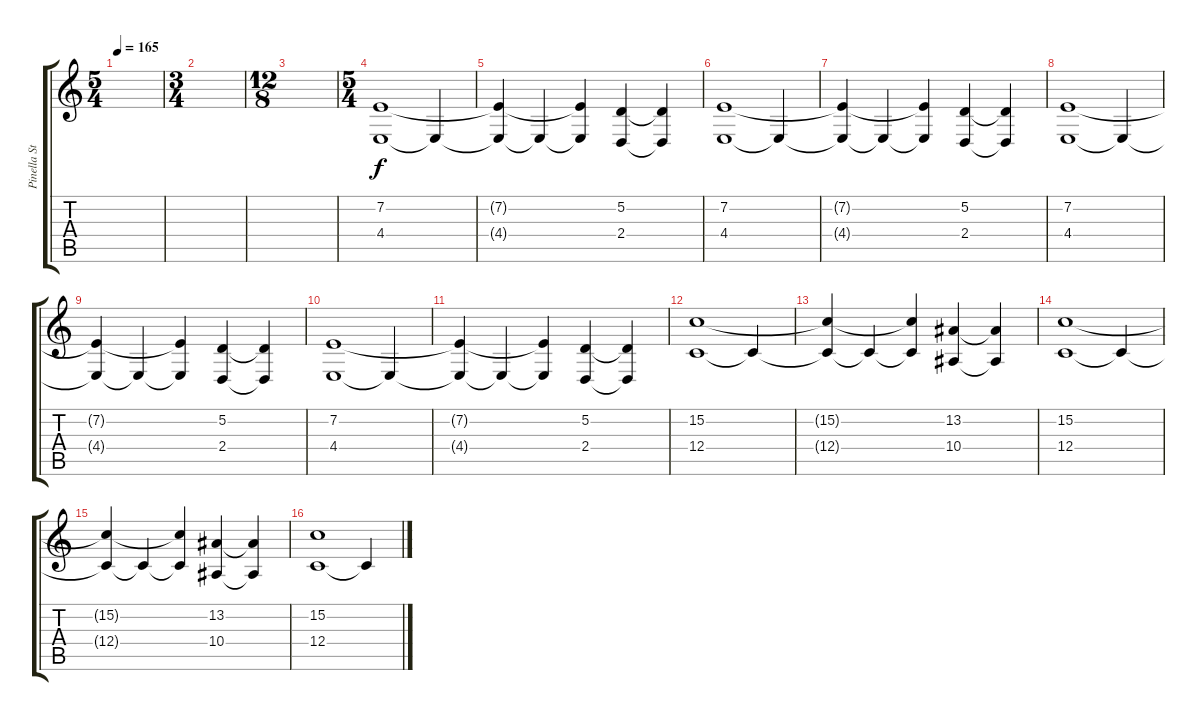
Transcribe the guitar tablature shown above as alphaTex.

\track ("Pinella Strings" "Pinella St") {instrument tremolostrings}
\staff {score tabs}
\tuning (D4 A3 F3 C3 G2 D2) {hide}
\ts (5 4)
\tempo 165
\clef g2
\ks c
|
\ts (3 4)
|
\ts (12 8)
|
\ts (5 4)
(7.2 4.4).1{volume 6 instrument choiraahs} 4.4{t}.4 |
(7.2{t} 4.4{t}).4 4.4{t}.4 (7.2{t} 4.4{t}).4 (5.2 2.4).4 (5.2{t} 2.4{t}).4 |
(7.2 4.4).1{instrument choiraahs} 4.4{t}.4 |
(7.2{t} 4.4{t}).4 4.4{t}.4 (7.2{t} 4.4{t}).4 (5.2 2.4).4 (5.2{t} 2.4{t}).4 |
(7.2 4.4).1{instrument choiraahs} 4.4{t}.4 |
(7.2{t} 4.4{t}).4 4.4{t}.4 (7.2{t} 4.4{t}).4 (5.2 2.4).4 (5.2{t} 2.4{t}).4 |
(7.2 4.4).1{instrument choiraahs} 4.4{t}.4 |
(7.2{t} 4.4{t}).4 4.4{t}.4 (7.2{t} 4.4{t}).4 (5.2 2.4).4 (5.2{t} 2.4{t}).4 |
(15.2 12.4).1{volume 6 instrument choiraahs} 12.4{t}.4 |
(15.2{t} 12.4{t}).4 12.4{t}.4 (15.2{t} 12.4{t}).4 (13.2 10.4).4 (13.2{t} 10.4{t}).4 |
(15.2 12.4).1{volume 6 instrument choiraahs} 12.4{t}.4 |
(15.2{t} 12.4{t}).4 12.4{t}.4 (15.2{t} 12.4{t}).4 (13.2 10.4).4 (13.2{t} 10.4{t}).4 |
(15.2 12.4).1{volume 6 instrument choiraahs} 12.4{t}.4
